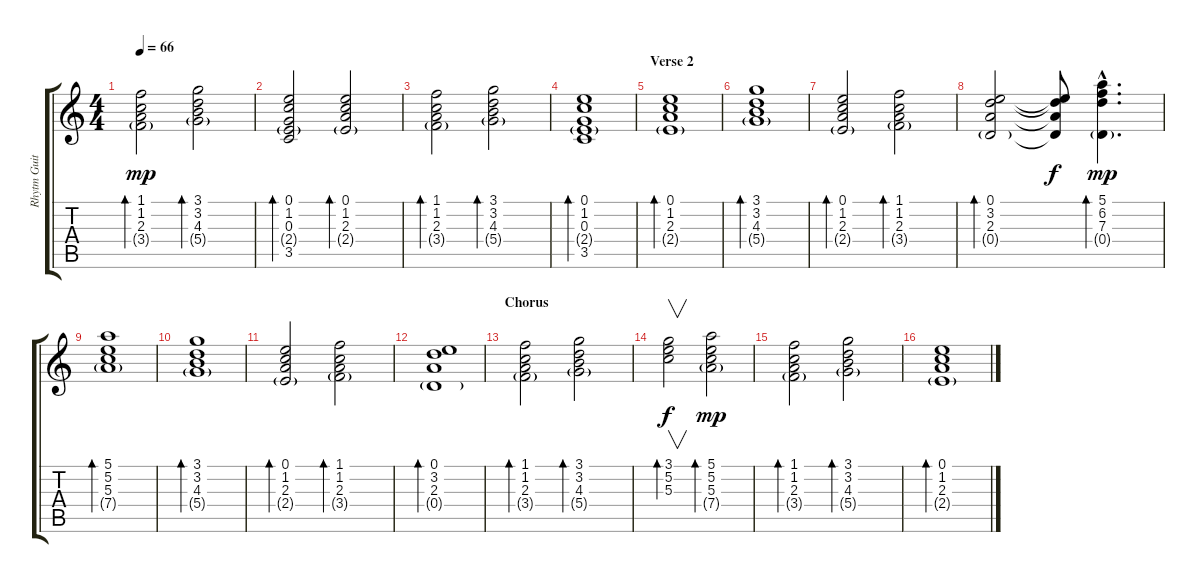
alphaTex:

\track ("Rhytm Guitar" "Rhytm Guit") {instrument electricguitarjazz}
\staff {score tabs}
\tuning (E4 B3 G3 D3 A2 E2) {hide}
\ts (4 4)
\tempo 66
\clef g2
\ks c
(1.1 1.2 2.3 3.4{g}).2{bd 240 dy mp} (3.1 3.2 4.3 5.4{g}).2{bd 240} |
(0.1 1.2 0.3 2.4{g} 3.5).2{bd 240} (0.1 1.2 2.3 2.4{g}).2{bd 240} |
(1.1 1.2 2.3 3.4{g}).2{bd 240} (3.1 3.2 4.3 5.4{g}).2{bd 240} |
(0.1 1.2 0.3 2.4{g} 3.5).1{bd 240} |
\section ("" "Verse 2")
(0.1 1.2 2.3 2.4{g}).1{bd 240} |
(3.1 3.2 4.3 5.4{g}).1{bd 240} |
(0.1 1.2 2.3 2.4{g}).2{bd 240} (1.1 1.2 2.3 3.4{g}).2{bd 240} |
(0.1 3.2 2.3 0.4{g}).2{bd 240} (0.1{t} 3.2{t} 2.3{t} 0.4{t}).8{dy f} (5.1{hac} 6.2{hac} 7.3{hac} 0.4{g hac}).4{d bd 240 dy mp} |
(5.1 5.2 5.3 7.4{g}).1{bd 240} |
(3.1 3.2 4.3 5.4{g}).1{bd 240} |
(0.1 1.2 2.3 2.4{g}).2{bd 240} (1.1 1.2 2.3 3.4{g}).2{bd 240} |
(0.1 3.2 2.3 0.4{g}).1{bd 240} |
\section ("" "Chorus")
(1.1 1.2 2.3 3.4{g}).2{bd 240} (3.1 3.2 4.3 5.4{g}).2{bd 240} |
(3.1 5.2 5.3).2{v bd 240 dy f} (5.1 5.2 5.3 7.4{g}).2{bd 240 dy mp} |
(1.1 1.2 2.3 3.4{g}).2{bd 240} (3.1 3.2 4.3 5.4{g}).2{bd 240} |
(0.1 1.2 2.3 2.4{g}).1{bd 240}
